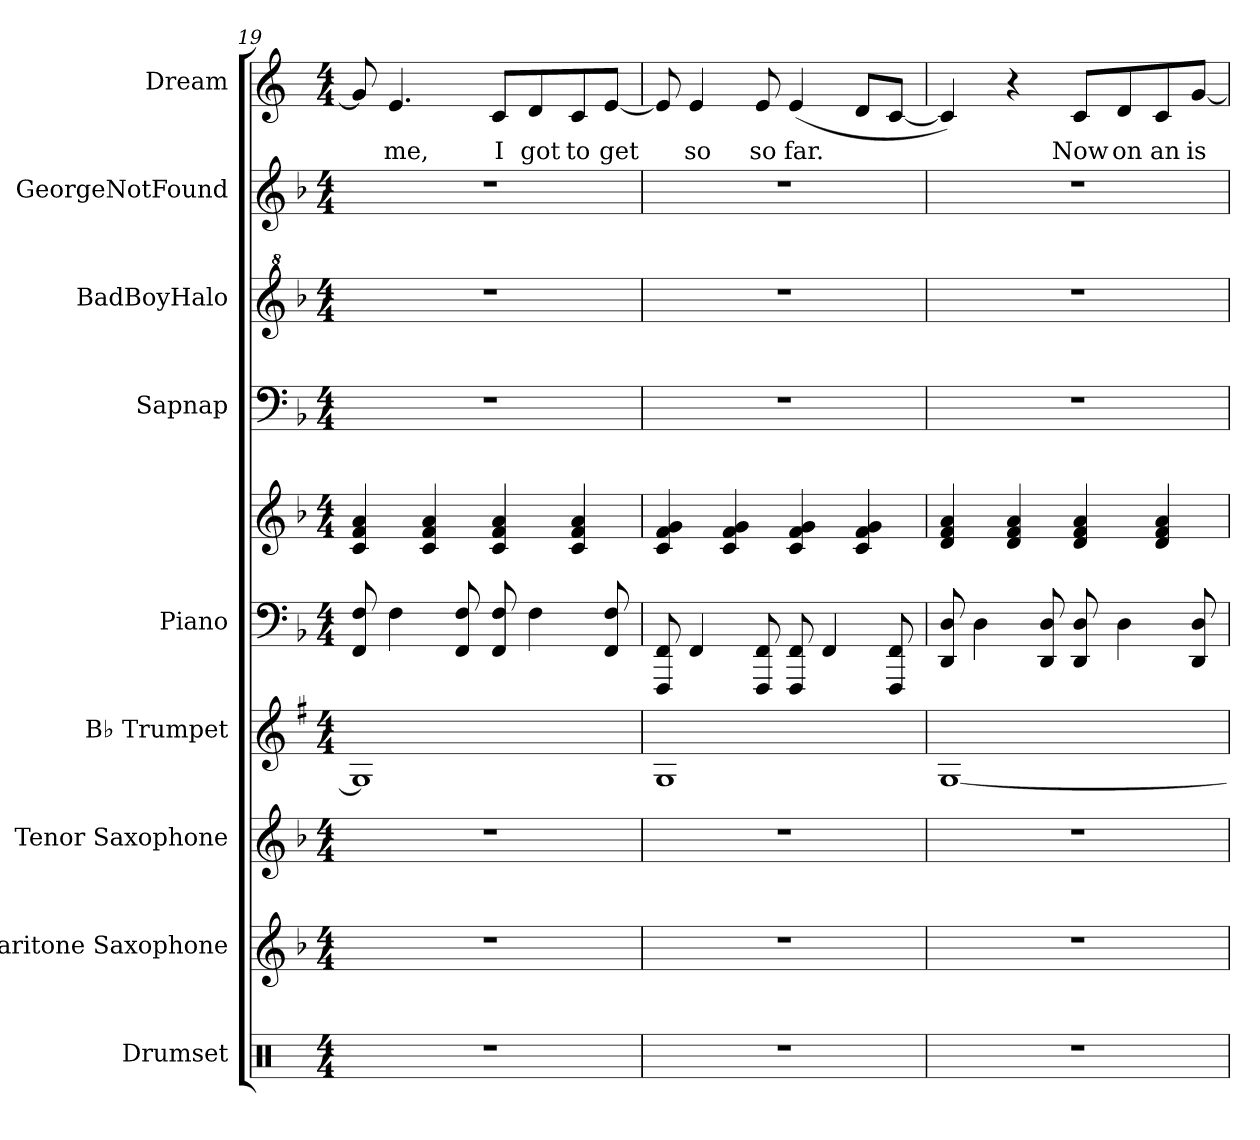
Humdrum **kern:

**kern	**kern	**kern	**kern	**kern	**kern	**kern	**kern	**kern	**kern	**text
*part9	*part8	*part7	*part6	*part5	*part5	*part4	*part3	*part2	*part1	*part1
*staff10	*staff9	*staff8	*staff7	*staff6	*staff5	*staff4	*staff3	*staff2	*staff1	*staff1
*I"Drumset	*I"Baritone Saxophone	*I"Tenor Saxophone	*I"B♭ Trumpet	*I"Piano	*	*I"Sapnap	*I"BadBoyHalo	*I"GeorgeNotFound	*I"Dream	*
*I'D. Set	*I'Bar. Sax.	*I'T. Sax.	*I'B♭ Tpt.	*I'Pno.	*	*I'Sp.N.	*I'B.B.H.	*I'G.N.F.	*I'Dr.	*
*clefX	*clefG2	*clefG2	*clefG2	*clefF4	*clefG2	*clefF4	*clefG^2	*clefG2	*clefG2	*
*	*ITrd12c21	*ITrd8c14	*ITrd1c2	*	*	*	*	*ITrd8c14	*ITrd4c7	*
*k[]	*k[b-]	*k[b-]	*k[b-]	*k[b-]	*k[b-]	*k[b-]	*k[b-]	*k[b-]	*k[b-]	*
*M4/4	*M4/4	*M4/4	*M4/4	*M4/4	*M4/4	*M4/4	*M4/4	*M4/4	*M4/4	*
=19	=19	=19	=19	=19	=19	=19	=19	=19	=19	=19
1r	1r	1r	1F]	8FF/ 8F/	4c/ 4f/ 4a/	1r	1r	1r	8c/]	.
!	!	!	!	!	!	!	!	!	!	!LO:LY:b
.	.	.	.	4F\	.	.	.	.	4.A/	me,
.	.	.	.	.	4c/ 4f/ 4a/	.	.	.	.	.
.	.	.	.	8FF/ 8F/	.	.	.	.	.	.
!	!	!	!	!	!	!	!	!	!	!LO:LY:b
.	.	.	.	8FF/ 8F/	4c/ 4f/ 4a/	.	.	.	8F/L	I
!	!	!	!	!	!	!	!	!	!	!LO:LY:b
.	.	.	.	4F\	.	.	.	.	8G/	got
!	!	!	!	!	!	!	!	!	!	!LO:LY:b
.	.	.	.	.	4c/ 4f/ 4a/	.	.	.	8F/	to
!	!	!	!	!	!	!	!	!	!	!LO:LY:b
.	.	.	.	8FF/ 8F/	.	.	.	.	[8A/J	get
!!LO:PB:g=z
=20	=20	=20	=20	=20	=20	=20	=20	=20	=20	=20
1r	1r	1r	1F	8FFF/ 8FF/	4c/ 4f/ 4g/	1r	1r	1r	8A/]	.
!	!	!	!	!	!	!	!	!	!	!LO:LY:b
.	.	.	.	4FF/	.	.	.	.	4A/	so
.	.	.	.	.	4c/ 4f/ 4g/	.	.	.	.	.
!	!	!	!	!	!	!	!	!	!	!LO:LY:b
.	.	.	.	8FFF/ 8FF/	.	.	.	.	8A/	so
!	!	!	!	!	!	!	!	!	!	!LO:LY:b
.	.	.	.	8FFF/ 8FF/	4c/ 4f/ 4g/	.	.	.	(<4A/	far.
.	.	.	.	4FF/	.	.	.	.	.	.
.	.	.	.	.	4c/ 4f/ 4g/	.	.	.	8G/L	.
.	.	.	.	8FFF/ 8FF/	.	.	.	.	[8F/J	.
=21	=21	=21	=21	=21	=21	=21	=21	=21	=21	=21
1r	1r	1r	[1F	8DD/ 8D/	4d/ 4f/ 4a/	1r	1r	1r	4F/])	.
.	.	.	.	4D\	.	.	.	.	.	.
.	.	.	.	.	4d/ 4f/ 4a/	.	.	.	4r	.
.	.	.	.	8DD/ 8D/	.	.	.	.	.	.
!	!	!	!	!	!	!	!	!	!	!LO:LY:b
.	.	.	.	8DD/ 8D/	4d/ 4f/ 4a/	.	.	.	8F/L	Now
!	!	!	!	!	!	!	!	!	!	!LO:LY:b
.	.	.	.	4D\	.	.	.	.	8G/	on
!	!	!	!	!	!	!	!	!	!	!LO:LY:b
.	.	.	.	.	4d/ 4f/ 4a/	.	.	.	8F/	an
!	!	!	!	!	!	!	!	!	!	!LO:LY:b
.	.	.	.	8DD/ 8D/	.	.	.	.	[8c/J	is
=	=	=	=	=	=	=	=	=	=	=
*-	*-	*-	*-	*-	*-	*-	*-	*-	*-	*-
